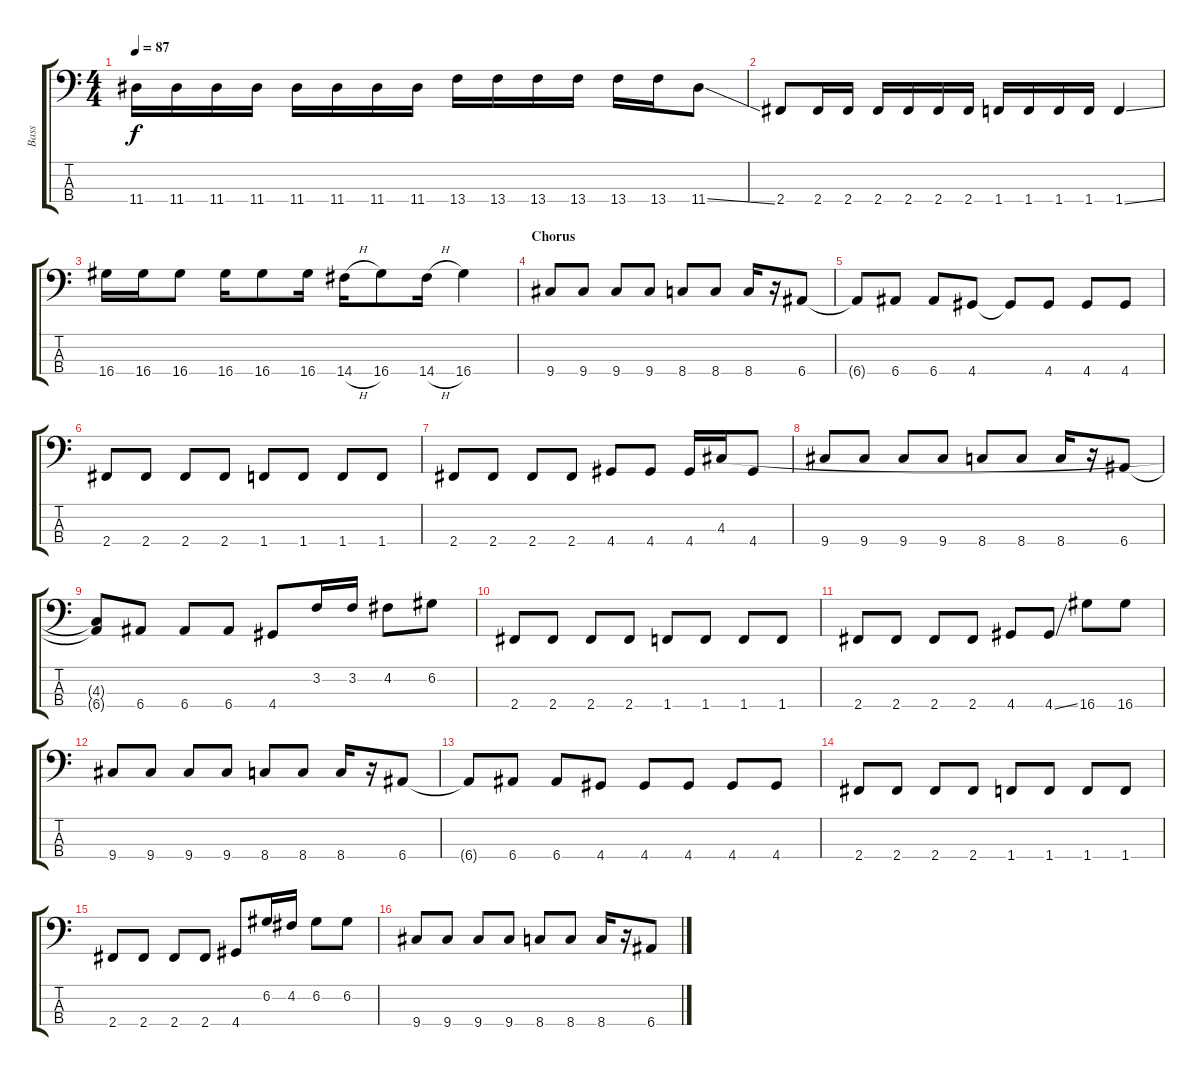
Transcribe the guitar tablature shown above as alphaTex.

\track ("Bass" "Bass") {instrument electricbassfinger}
\staff {score tabs}
\tuning (G2 D2 A1 E1) {hide}
\ts (4 4)
\tempo 87
\clef f4
\ks c
11.4.16{dy f} 11.4.16 11.4.16 11.4.16 11.4.16 11.4.16 11.4.16 11.4.16 13.4.16 13.4.16 13.4.16 13.4.16 13.4.16 13.4.16 11.4{ss}.8 |
2.4.8 2.4.16 2.4.16 2.4.16 2.4.16 2.4.16 2.4.16 1.4.16 1.4.16 1.4.16 1.4.16 1.4{ss}.4 |
16.4.16 16.4.16 16.4.8 16.4.16 16.4.8 16.4.16 14.4{h}.16 16.4.8 14.4{h}.16 16.4.4 |
\section ("" "Chorus")
9.4.8 9.4.8 9.4.8 9.4.8 8.4.8 8.4.8 8.4.16 r.16 6.4.8 |
6.4{t}.8 6.4.8 6.4.8 4.4.8 4.4{t}.8 4.4.8 4.4.8 4.4.8 |
2.4.8 2.4.8 2.4.8 2.4.8 1.4.8 1.4.8 1.4.8 1.4.8 |
2.4.8 2.4.8 2.4.8 2.4.8 4.4.8 4.4.8 4.4.16 4.3.16 4.4.8 |
9.4.8 9.4.8 9.4.8 9.4.8 8.4.8 8.4.8 8.4.16 r.16 6.4.8 |
(4.3{t} 6.4{t}).8 6.4.8 6.4.8 6.4.8 4.4.8 3.2.16 3.2.16 4.2.8 6.2.8 |
2.4.8 2.4.8 2.4.8 2.4.8 1.4.8 1.4.8 1.4.8 1.4.8 |
2.4.8 2.4.8 2.4.8 2.4.8 4.4.8 4.4{ss}.8 16.4.8 16.4.8 |
9.4.8 9.4.8 9.4.8 9.4.8 8.4.8 8.4.8 8.4.16 r.16 6.4.8 |
6.4{t}.8 6.4.8 6.4.8 4.4.8 4.4.8 4.4.8 4.4.8 4.4.8 |
2.4.8 2.4.8 2.4.8 2.4.8 1.4.8 1.4.8 1.4.8 1.4.8 |
2.4.8 2.4.8 2.4.8 2.4.8 4.4.8 6.2.16 4.2.16 6.2.8 6.2.8 |
9.4.8 9.4.8 9.4.8 9.4.8 8.4.8 8.4.8 8.4.16 r.16 6.4.8
